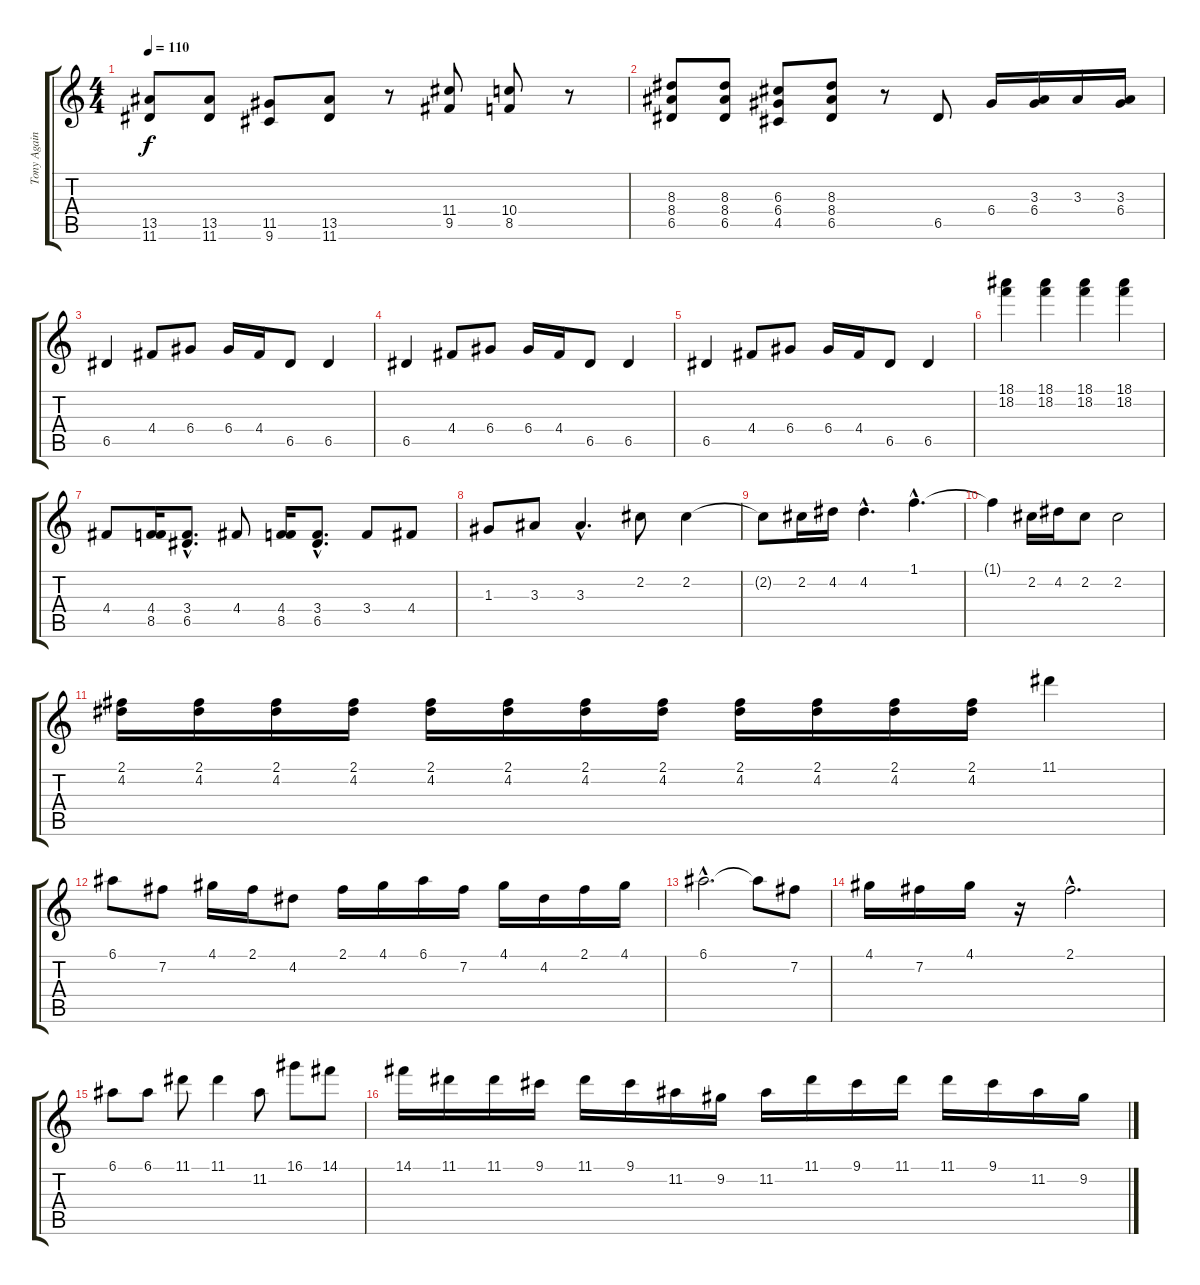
\track ("Tony Again (Ovd Guitar)" "Tony Again") {instrument overdrivenguitar}
\staff {score tabs}
\tuning (E4 B3 G3 D3 A2 E2) {hide}
\ts (4 4)
\tempo 110
\clef g2
\ks c
(13.5 11.6).8{dy f} (13.5 11.6).8 (11.5 9.6).8 (13.5 11.6).8 r.8 (11.4 9.5).8 (10.4 8.5).8 r.8 |
(8.3 8.4 6.5).8 (8.3 8.4 6.5).8 (6.3 6.4 4.5).8 (8.3 8.4 6.5).8 r.8 6.5.8 6.4.16 (3.3 6.4).16 3.3.16 (3.3 6.4).16 |
6.5.4 4.4.8 6.4.8 6.4.16 4.4.16 6.5.8 6.5.4 |
6.5.4 4.4.8 6.4.8 6.4.16 4.4.16 6.5.8 6.5.4 |
6.5.4 4.4.8 6.4.8 6.4.16 4.4.16 6.5.8 6.5.4 |
(18.1 18.2).4 (18.1 18.2).4 (18.1 18.2).4 (18.1 18.2).4 |
4.4.8 (4.4 8.5).16 (3.4{hac} 6.5{hac}).8{d} 4.4.8 (4.4 8.5).16 (3.4{hac} 6.5{hac}).8{d} 3.4.8 4.4.8 |
1.3.8 3.3.8 3.3{hac}.4{d} 2.2.8 2.2.4 |
2.2{t}.8 2.2.16 4.2.16 4.2{hac}.4{d} 1.1{hac}.4{d} |
1.1{t}.4 2.2.16 4.2.16 2.2.8 2.2.2 |
(2.1 4.2).16 (2.1 4.2).16 (2.1 4.2).16 (2.1 4.2).16 (2.1 4.2).16 (2.1 4.2).16 (2.1 4.2).16 (2.1 4.2).16 (2.1 4.2).16 (2.1 4.2).16 (2.1 4.2).16 (2.1 4.2).16 11.1.4 |
6.1.8 7.2.8 4.1.16 2.1.16 4.2.8 2.1.16 4.1.16 6.1.16 7.2.16 4.1.16 4.2.16 2.1.16 4.1.16 |
6.1{hac}.2{d} 6.1{t}.8 7.2.8 |
4.1.16 7.2.16 4.1.16 r.16 2.1{hac}.2{d} |
6.1.8 6.1.8 11.1.8 11.1.4 11.2.8 16.1.8 14.1.8 |
14.1.16 11.1.16 11.1.16 9.1.16 11.1.16 9.1.16 11.2.16 9.2.16 11.2.16 11.1.16 9.1.16 11.1.16 11.1.16 9.1.16 11.2.16 9.2.16
